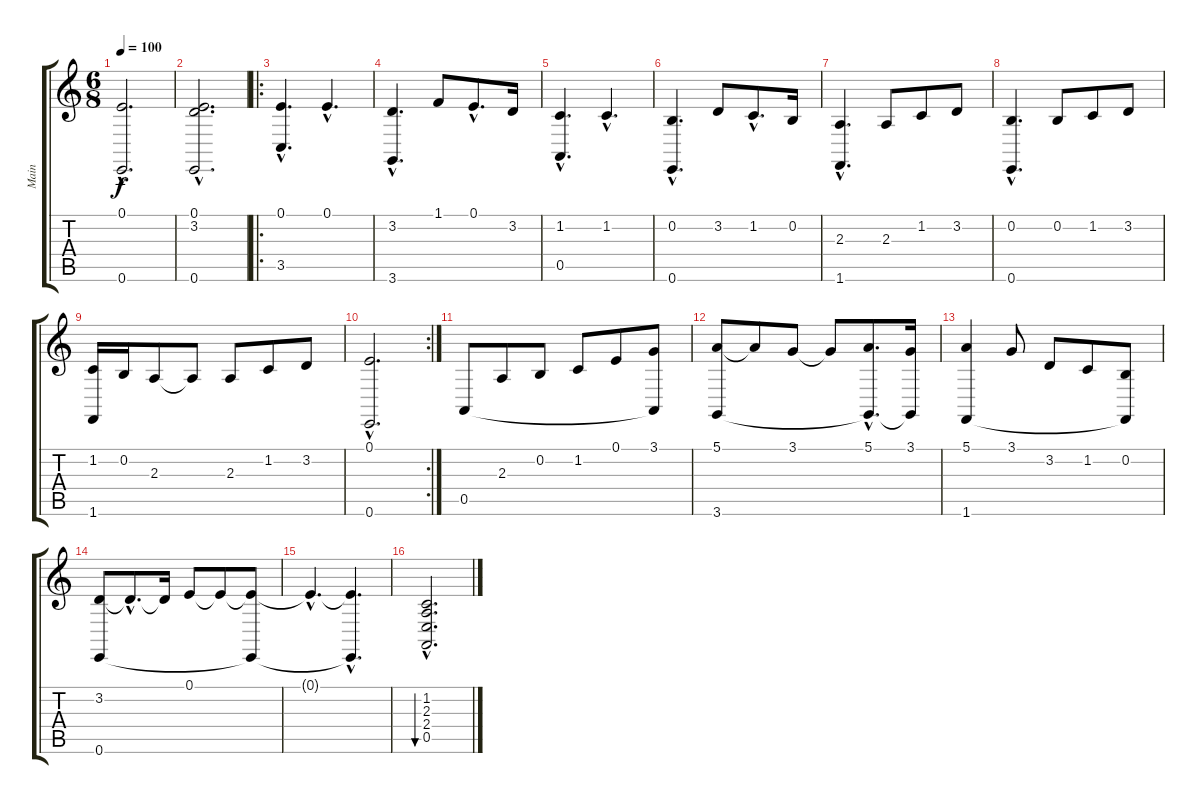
\track ("Main" "Main") {instrument electricgrandpiano}
\staff {score tabs}
\tuning (E4 B3 G3 D3 A2 E2) {hide}
\ts (6 8)
\tempo 100
\clef g2
\ks c
(0.1{hac} 0.6{hac}).2{d dy f} |
(0.1{hac} 3.2{hac} 0.6{hac}).2{d} |
\ro
(0.1{hac} 3.5{hac}).4{d instrument distortionguitar} 0.1{hac}.4{d} |
(3.2{hac} 3.6{hac}).4{d} 1.1.8 0.1{hac}.8{d} 3.2.16 |
(1.2{hac} 0.5{hac}).4{d} 1.2{hac}.4{d} |
(0.2{hac} 0.6{hac}).4{d} 3.2.8 1.2{hac}.8{d} 0.2.16 |
(2.3{hac} 1.6{hac}).4{d} 2.3.8 1.2.8 3.2.8 |
(0.2{hac} 0.6{hac}).4{d} 0.2.8 1.2.8 3.2.8 |
(1.2 1.6).16 0.2.16 2.3.8 2.3{t}.8 2.3.8 1.2.8 3.2.8 |
\rc 2
(0.1{hac} 0.6{hac}).2{d} |
0.5.8{instrument electricgrandpiano} 2.3.8 0.2.8 1.2.8 0.1.8 (3.1 0.5{t}).8 |
(5.1 3.6).8 5.1{t}.8 3.1.8 3.1{t}.8 (5.1{hac} 3.6{hac t}).8{d} (3.1 3.6{t}).16 |
(5.1 1.6).4 3.1.8 3.2.8 1.2.8 (0.2 1.6{t}).8 |
(3.2 0.6).8 3.2{hac t}.8{d} 3.2{t}.16 0.1.8 0.1{t}.8 (0.1{t} 0.6{t}).8 |
0.1{hac t}.4{d} (0.1{hac t} 0.6{hac t}).4{d} |
(1.2{hac} 2.3{hac} 2.4{hac} 0.5{hac}).2{d bu 480}
